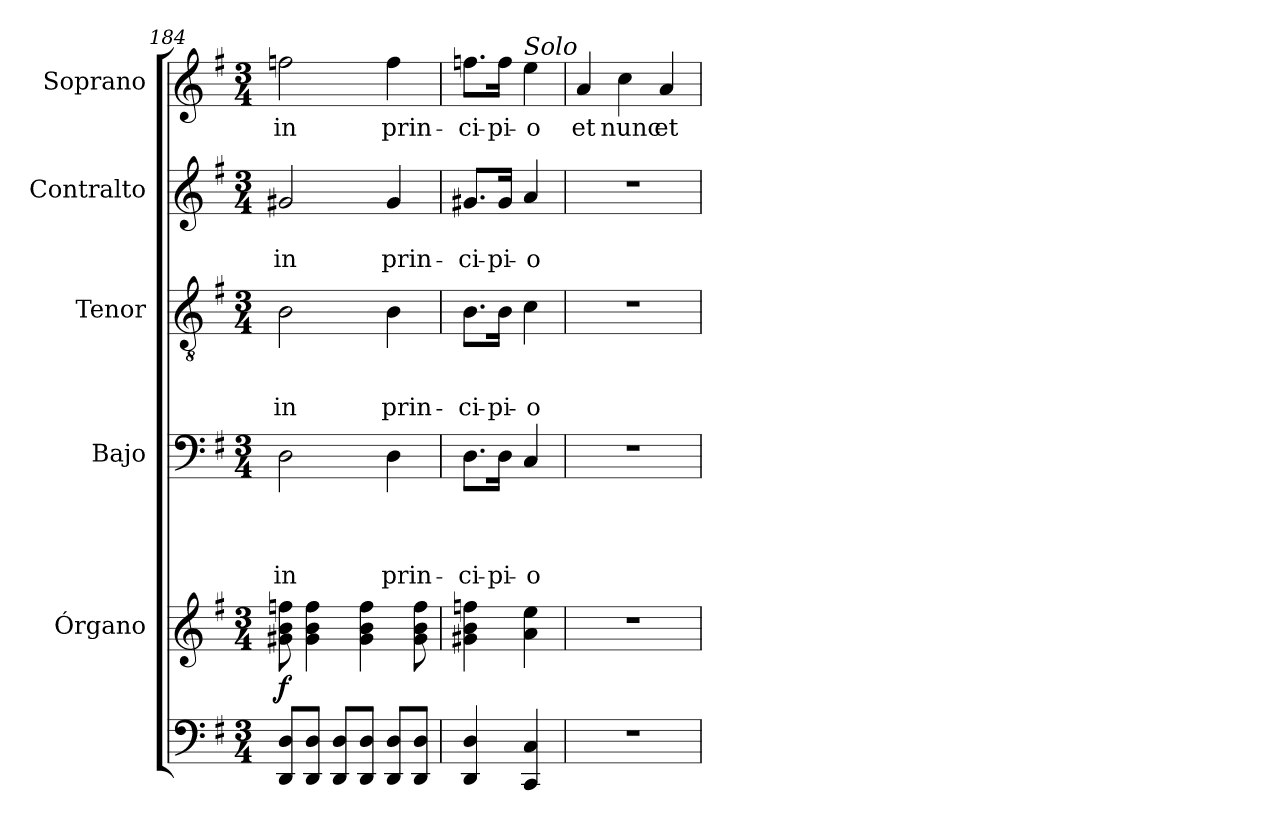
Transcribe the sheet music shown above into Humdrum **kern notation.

**kern	**dynam	**kern	**kern	**text	**text	**text	**text	**kern	**text	**text	**text	**kern	**text	**text	**kern	**text
*part6	*part6	*part5	*part4	*part4	*part4	*part4	*part4	*part3	*part3	*part3	*part3	*part2	*part2	*part2	*part1	*part1
*staff6	*staff6	*staff5	*staff4	*staff4	*staff4	*staff4	*staff4	*staff3	*staff3	*staff3	*staff3	*staff2	*staff2	*staff2	*staff1	*staff1
*	*	*I"Órgano	*I"Bajo	*	*	*	*	*I"Tenor	*	*	*	*I"Contralto	*	*	*I"Soprano	*
*clefF4	*	*clefG2	*clefF4	*	*	*	*	*clefGv2	*	*	*	*clefG2	*	*	*clefG2	*
*k[f#]	*	*k[f#]	*k[f#]	*	*	*	*	*k[f#]	*	*	*	*k[f#]	*	*	*k[f#]	*
*G:	*	*G:	*G:	*	*	*	*	*G:	*	*	*	*G:	*	*	*G:	*
*M3/4	*	*M3/4	*M3/4	*	*	*	*	*M3/4	*	*	*	*M3/4	*	*	*M3/4	*
=184	=184	=184	=184	=184	=184	=184	=184	=184	=184	=184	=184	=184	=184	=184	=184	=184
!	!LO:DY:a	!	!	!	!	!	!LO:LY:b	!	!	!	!LO:LY:b	!	!	!LO:LY:b	!	!LO:LY:b
8DD/ 8D/L	f	8g#X\ 8b\ 8ffn\	2D\	.	.	.	in	2B\	.	.	in	2g#X/	.	in	2ffn\	in
8DD/ 8D/J	.	4g#\ 4b\ 4ff\	.	.	.	.	.	.	.	.	.	.	.	.	.	.
8DD/ 8D/L	.	.	.	.	.	.	.	.	.	.	.	.	.	.	.	.
8DD/ 8D/J	.	4g#\ 4b\ 4ff\	.	.	.	.	.	.	.	.	.	.	.	.	.	.
!	!	!	!	!	!	!	!LO:LY:b	!	!	!	!LO:LY:b	!	!	!LO:LY:b	!	!LO:LY:b
8DD/ 8D/L	.	.	4D\	.	.	.	prin-	4B\	.	.	prin-	4g#/	.	prin-	4ff\	prin-
8DD/ 8D/J	.	8g#\ 8b\ 8ff\	.	.	.	.	.	.	.	.	.	.	.	.	.	.
=185	=185	=185	=185	=185	=185	=185	=185	=185	=185	=185	=185	=185	=185	=185	=185	=185
!	!	!	!	!	!	!	!LO:LY:b	!	!	!	!LO:LY:b	!	!	!LO:LY:b	!	!LO:LY:b
4DD/ 4D/	.	4g#X\ 4b\ 4ffn\	8.D\L	.	.	.	-ci-	8.B\L	.	.	-ci-	8.g#X/L	.	-ci-	8.ffn\L	-ci-
!	!	!	!	!	!	!	!LO:LY:b	!	!	!	!LO:LY:b	!	!	!LO:LY:b	!	!LO:LY:b
.	.	.	16D\Jk	.	.	.	-pi-	16B\Jk	.	.	-pi-	16g#/Jk	.	-pi-	16ff\Jk	-pi-
!	!	!	!	!	!	!	!	!	!	!	!	!	!	!	!LO:TX:a:i:t=Solo	!
!	!	!	!	!	!	!	!LO:LY:b	!	!	!	!LO:LY:b	!	!	!LO:LY:b	!	!LO:LY:b
4CC/ 4C/	.	4a\ 4ee\	4C/	.	.	.	-o	4c\	.	.	-o	4a/	.	-o	4ee\	-o
=186	=186	=186	=186	=186	=186	=186	=186	=186	=186	=186	=186	=186	=186	=186	=186	=186
!	!	!	!	!	!	!	!	!	!	!	!	!	!	!	!	!LO:LY:b
2.r	.	2.r	2.r	.	.	.	.	2.r	.	.	.	2.r	.	.	4a/	et
!	!	!	!	!	!	!	!	!	!	!	!	!	!	!	!	!LO:LY:b
.	.	.	.	.	.	.	.	.	.	.	.	.	.	.	4cc\	nunc
!	!	!	!	!	!	!	!	!	!	!	!	!	!	!	!	!LO:LY:b
.	.	.	.	.	.	.	.	.	.	.	.	.	.	.	4a/	et
=	=	=	=	=	=	=	=	=	=	=	=	=	=	=	=	=
*-	*-	*-	*-	*-	*-	*-	*-	*-	*-	*-	*-	*-	*-	*-	*-	*-
